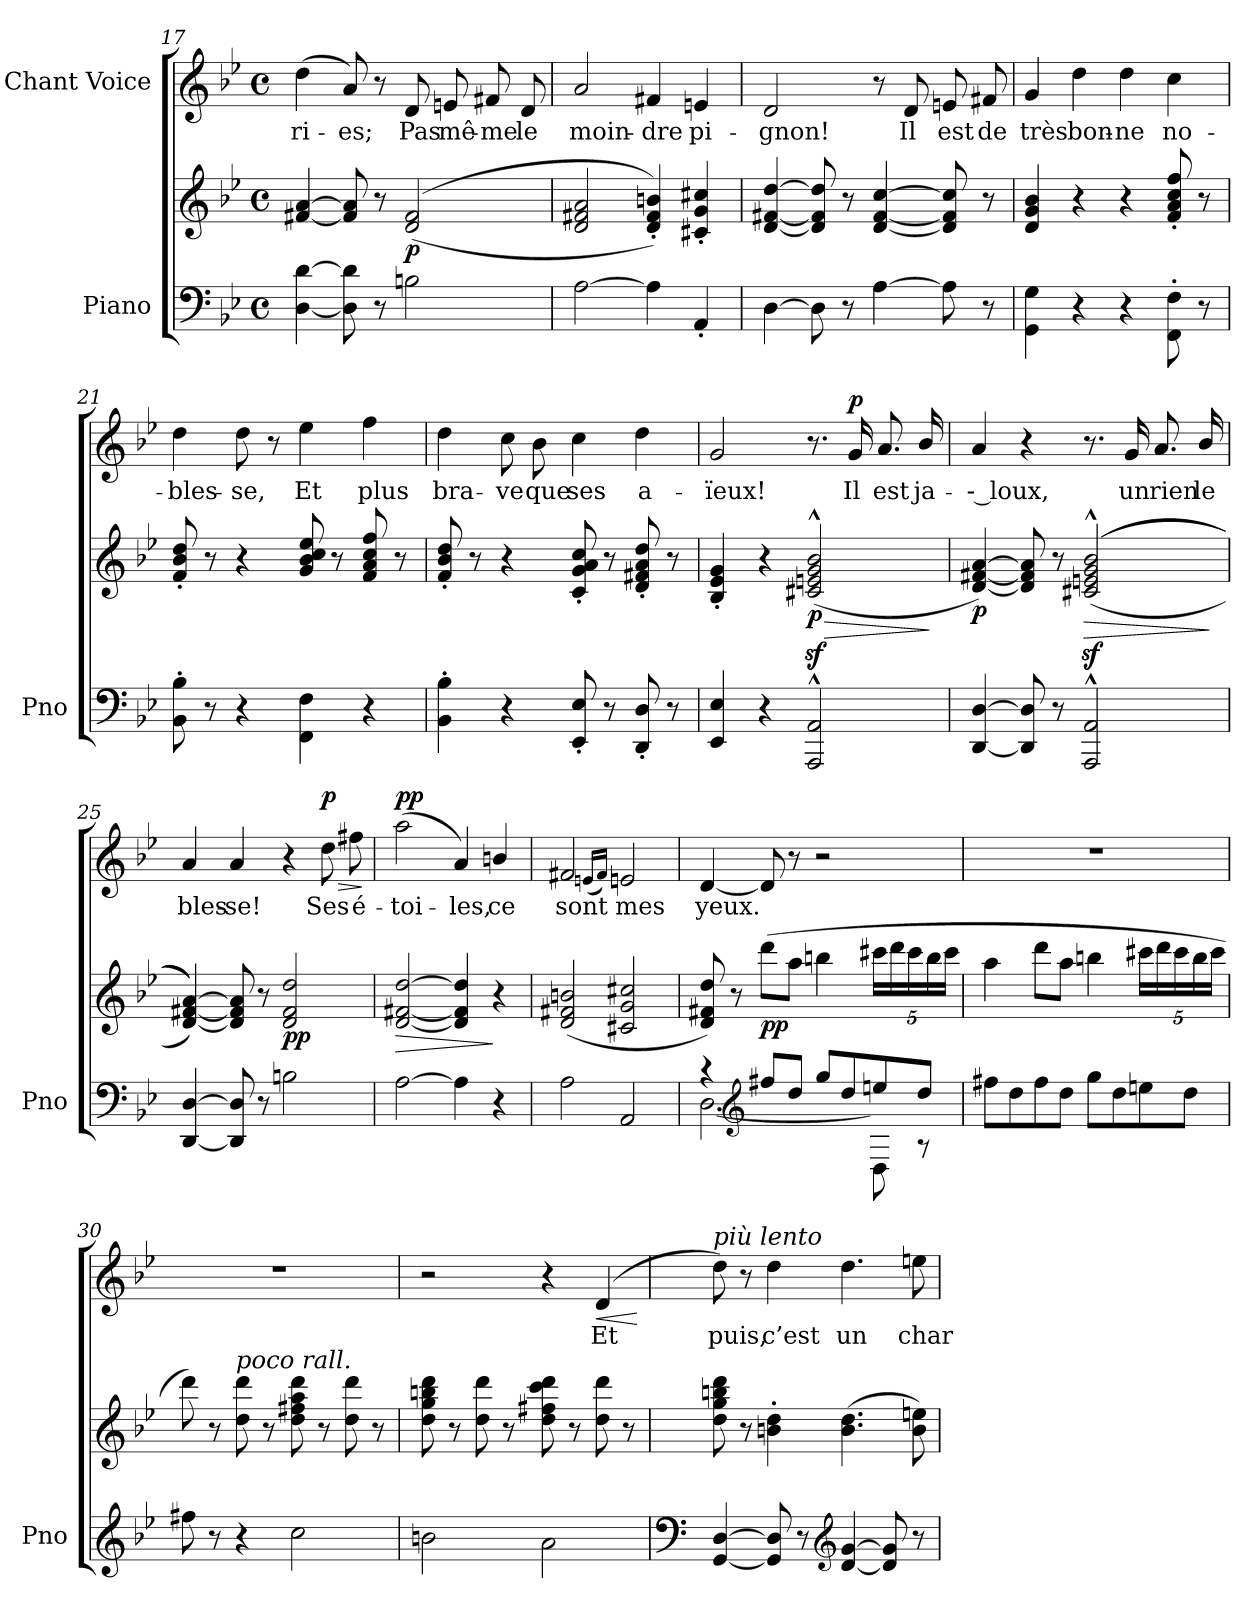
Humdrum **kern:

**kern	**kern	**dynam	**kern	**text	**dynam
*part2	*part2	*part2	*part1	*part1	*part1
*staff3	*staff2	*staff2/3	*staff1	*staff1	*staff1
*I"Piano	*	*	*I"Chant Voice	*	*
*I'Pno	*	*	*	*	*
*clefF4	*clefG2	*	*clefG2	*	*
*k[b-e-]	*k[b-e-]	*	*k[b-e-]	*	*
*M4/4	*M4/4	*	*M4/4	*	*
*met(c)	*met(c)	*	*met(c)	*	*
=17	=17	=17	=17	=17	=17
[4D\ [4d\	[4f#X/ [4a/	.	(4dd\	-ri-	.
8D\] 8d\]	8f#/] 8a/]	.	8a/)	-es;	.
8r	8r	.	8r	.	.
!	!	!LO:DY:b	!	!	!
2Bn\	(>(2d/ 2f#/	p	8d/	Pas	.
.	.	.	8en/	mê-	.
.	.	.	8f#X/	-me	.
.	.	.	8d/	le	.
=18	=18	=18	=18	=18	=18
[2A\	2d/ 2f#X/ 2a/	.	2a/	moin-	.
4A\]	4d/' 4f#/' 4bn/'))	.	4f#X/	-dre	.
4AA'/	4c#X/' 4g/' 4cc#X/'	.	4en/	pi-	.
=19	=19	=19	=19	=19	=19
[4D\	[4d/ [>4f#X/ [4dd/	.	2d/	-gnon!	.
8D\]	8d/] 8f#/] 8dd/]	.	.	.	.
8r	8r	.	.	.	.
[4A\	[4d/ [>4f#/ [4cc/	.	8r	.	.
!	!	!	!	!	!LO:DY:a
!	!	!	!	!	!LO:DY:n=1:a
.	.	.	8d/	Il	other-dynamics f
8A\]	8d/] 8f#/] 8cc/]	.	8en/	est	.
8r	8r	.	8f#X/	de	.
=20	=20	=20	=20	=20	=20
4GG\ 4G\	4d/ 4g/ 4b-/	.	4g/	très	.
4r	4r	.	4dd\	bon-	.
4r	4r	.	4dd\	-ne	.
8FF\' 8F\'	8f/' 8a/' 8cc/' 8ff/'	.	4cc\	no-	.
8r	8r	.	.	.	.
=21	=21	=21	=21	=21	=21
8BB-\' 8B-\'	8f/' 8b-/' 8dd/'	.	4dd\	-bles-	.
8r	8r	.	.	.	.
4r	4r	.	8dd\	-se,	.
.	.	.	8r	.	.
!	!	!LO:DY:b	!	!	!
!	!	!LO:DY:n=1:b	!	!	!LO:DY:a
!	!	!	!	!	!LO:DY:n=1:a
4FF\ 4F\	8g/ 8b-/ 8cc/ 8ee-/	other-dynamics f	4ee-\	Et	other-dynamics f
.	8r	.	.	.	.
4r	8f/ 8a/ 8cc/ 8ff/	.	4ff\	plus	.
.	8r	.	.	.	.
=22	=22	=22	=22	=22	=22
4BB-\' 4B-\'	8f/' 8b-/' 8dd/'	.	4dd\	bra-	.
.	8r	.	.	.	.
4r	4r	.	8cc\	-ve	.
.	.	.	8b-\	que	.
8EE-/' 8E-/'	8c/' 8g/' 8a/' 8cc/'	.	4cc\	ses	.
8r	8r	.	.	.	.
8DD/' 8D/'	8d/' 8f#X/' 8a/' 8dd/'	.	4dd\	a-	.
8r	8r	.	.	.	.
=23	=23	=23	=23	=23	=23
4EE-/ 4E-/	4B-/' 4e-/' 4g/'	.	2g/	-ïeux!	.
4r	4r	.	.	.	.
!	!	!LO:HP:b	!	!	!
!	!	!LO:DY:n=1:b	!	!	!
2AAA/^^ 2AA/^^	(>2c#X/z<^^ 2en/z<^^ 2g/z<^^ 2b-/z<^^	> p	8.r	.	.
!	!	!	!	!	!LO:DY:a
.	.	.	16g/	Il	p
.	.	.	8.a/	est	.
.	.	.	16b-/	ja-	.
.	.	]	.	.	.
=24	=24	=24	=24	=24	=24
!	!	!LO:DY:b	!	!	!
[4DD/ [4D/	[4d/ [>4f#X/ [4a/)	p	4a/	-- loux,	.
8DD/] 8D/]	8d/] 8f#/] 8a/]	.	4r	.	.
8r	8r	.	.	.	.
!	!	!LO:HP:b	!	!	!
2AAA/^^ 2AA/^^	(>((>2c#X/z<^^ 2en/z<^^ 2g/z<^^ 2b-/z<^^	>	8.r	.	.
.	.	.	16g/	un	.
.	.	.	8.a/	rien	.
.	.	.	16b-/	le	.
.	.	]	.	.	.
=25	=25	=25	=25	=25	=25
[4DD/ [4D/	[4d/ [>4f#X/ [4a/)))	.	4a/	bles-	.
8DD/] 8D/]	8d/] 8f#/] 8a/]	.	4a/	-se!	.
8r	8r	.	.	.	.
!	!	!LO:DY:b	!	!	!
2Bn\	2d/ 2f#/ 2dd/	pp	4r	.	.
!	!	!	!	!	!LO:HP:b
!	!	!	!	!	!LO:DY:n=1:a
.	.	.	8dd\	Ses	> p
.	.	.	8ff#X\	é-	.
.	.	.	.	.	]
=26	=26	=26	=26	=26	=26
!	!	!LO:HP:b	!	!	!LO:DY:a
[2A\	[2d/ [>2f#X/ [2dd/	>	(2aa\	-toi-	pp
4A\]	4d/] 4f#/] 4dd/]	.	4a/)	-les,	.
4r	4r	]	4bn/	ce	.
=27	=27	=27	=27	=27	=27
2A\	(>2d/ 2f#X/ 2bn/	.	2f#X/	sont	.
.	.	.	(16qen/LL	.	.
.	.	.	16qf#/JJ)	.	.
2AA/	2c#X/ 2g/ 2cc#X/	.	2e/	mes	.
=28	=28	=28	=28	=28	=28
*^	*	*	*	*	*
4r	[2.D\	8d/ 8f#X/ 8dd/)	.	[4d/	yeux.	.
.	.	8r	.	.	.	.
*clefG2	*	*	*	*	*	*
!	!	!	!LO:DY:b	!	!	!
8ff#X/L	.	(8ddd\L	pp	8d/]	.	.
8dd/J	.	8aa\J	.	8r	.	.
8gg/L	.	4bbn\	.	2r	.	.
8dd/	.	.	.	.	.	.
*	*	*Xbrackettup	*	*	*	*
8een/	8D\]	20ccc#X\LL	.	.	.	.
.	.	20ddd\	.	.	.	.
.	.	20ccc#\	.	.	.	.
8dd/J	8r	.	.	.	.	.
.	.	20bb\	.	.	.	.
.	.	20ccc#\JJ	.	.	.	.
*v	*v	*	*	*	*	*
=29	=29	=29	=29	=29	=29
8ff#X\L	4aa\	.	1r	.	.
8dd\	.	.	.	.	.
8ff#\	8ddd\L	.	.	.	.
8dd\J	8aa\J	.	.	.	.
8gg\L	4bbn\	.	.	.	.
8dd\	.	.	.	.	.
8een\	20ccc#X\LL	.	.	.	.
.	20ddd\	.	.	.	.
.	20ccc#\	.	.	.	.
8dd\J	.	.	.	.	.
.	20bb\	.	.	.	.
.	20ccc#\JJ	.	.	.	.
=30	=30	=30	=30	=30	=30
8ff#X\	8ddd\)	.	1r	.	.
8r	8r	.	.	.	.
!	!LO:TX:i:t=poco rall.	!	!	!	!
4r	8dd\ 8ddd\	.	.	.	.
.	8r	.	.	.	.
2cc\	8dd\ 8ff#X\ 8aa\ 8ddd\	.	.	.	.
.	8r	.	.	.	.
.	8dd\ 8ddd\	.	.	.	.
.	8r	.	.	.	.
=31	=31	=31	=31	=31	=31
2bn\	8dd\ 8gg\ 8bbn\ 8ddd\	.	2r	.	.
.	8r	.	.	.	.
.	8dd\ 8ddd\	.	.	.	.
.	8r	.	.	.	.
2a\	8dd\ 8ff#X\ 8ccc\ 8ddd\	.	4r	.	.
.	8r	.	.	.	.
!	!	!	!	!	!LO:HP:b
.	8dd\ 8ddd\	.	(>4d/	Et	<
.	8r	.	.	.	.
.	.	.	.	.	[
=32	=32	=32	=32	=32	=32
*clefF4	*	*	*	*	*
!	!	!	!LO:TX:a:i:t=più lento	!	!
!	!	!LO:DY:b	!	!	!
!	!	!LO:DY:n=1:b	!	!	!
[4GG/ [4D/	8dd\ 8gg\ 8bbn\ 8ddd\	p other-dynamics	8dd\)	puis,	.
.	8r	.	8r	.	.
8GG/] 8D/]	4bn\' 4dd\'	.	4dd\	c’est	.
8r	.	.	.	.	.
*clefG2	*	*	*	*	*
[4d/ [4g/	(4.b\ 4.dd\	.	4.dd\	un	.
8d/] 8g/]	.	.	.	.	.
8r	8b\ 8een\)	.	8een\	char-	.
=	=	=	=	=	=
*-	*-	*-	*-	*-	*-
